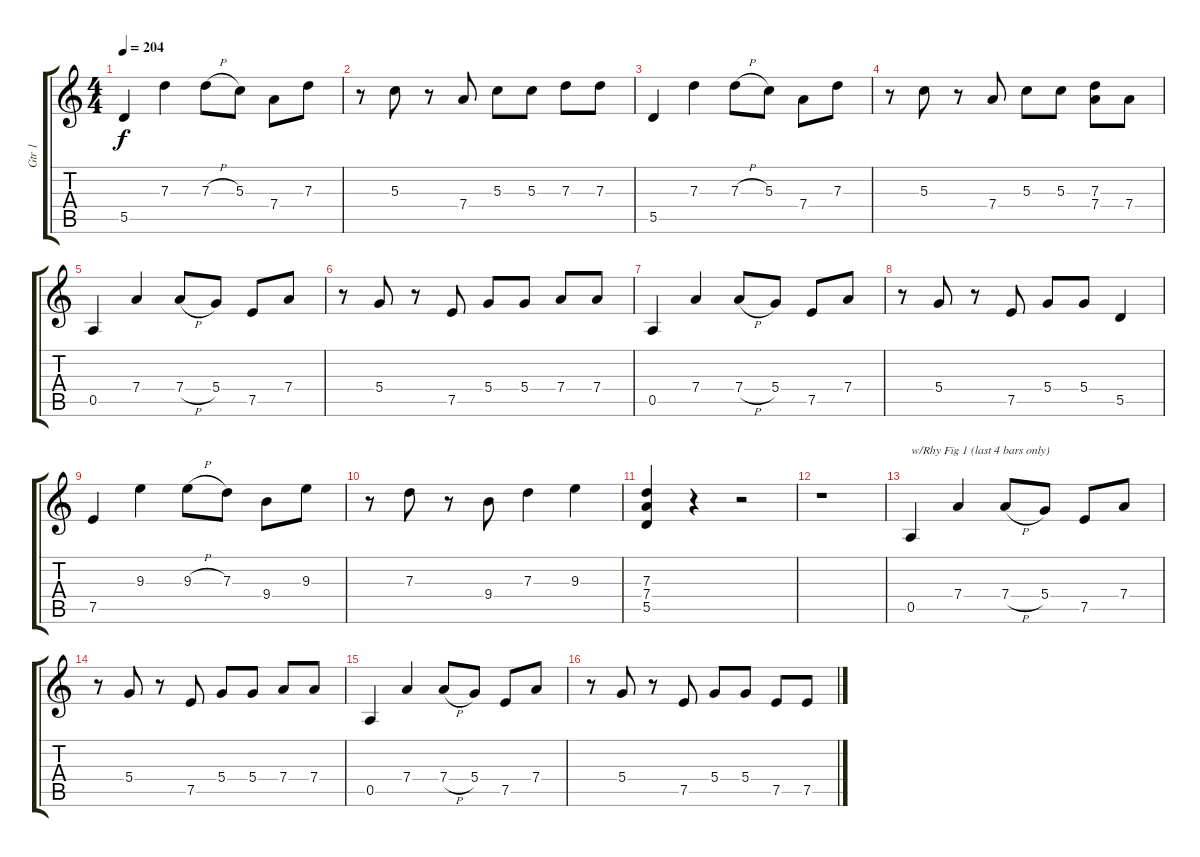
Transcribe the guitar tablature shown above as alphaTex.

\track ("Gtr 1" "Gtr 1") {instrument electricguitarmuted}
\staff {score tabs}
\tuning (E4 B3 G3 D3 A2 E2) {hide}
\ts (4 4)
\tempo 204
\clef g2
\ks c
5.5.4{dy f} 7.3.4 7.3{h}.8 5.3.8 7.4.8 7.3.8 |
r.8 5.3.8 r.8 7.4.8 5.3.8 5.3.8 7.3.8 7.3.8 |
5.5.4 7.3.4 7.3{h}.8 5.3.8 7.4.8 7.3.8 |
r.8 5.3.8 r.8 7.4.8 5.3.8 5.3.8 (7.3 7.4).8 7.4.8 |
0.5.4 7.4.4 7.4{h}.8 5.4.8 7.5.8 7.4.8 |
r.8 5.4.8 r.8 7.5.8 5.4.8 5.4.8 7.4.8 7.4.8 |
0.5.4 7.4.4 7.4{h}.8 5.4.8 7.5.8 7.4.8 |
r.8 5.4.8 r.8 7.5.8 5.4.8 5.4.8 5.5.4 |
7.5.4 9.3.4 9.3{h}.8 7.3.8 9.4.8 9.3.8 |
r.8 7.3.8 r.8 9.4.8 7.3.4 9.3.4 |
(7.3 7.4 5.5).4 r.4 r.2 |
r.1 |
0.5.4{txt "w/Rhy Fig 1 (last 4 bars only)"} 7.4.4 7.4{h}.8 5.4.8 7.5.8 7.4.8 |
r.8 5.4.8 r.8 7.5.8 5.4.8 5.4.8 7.4.8 7.4.8 |
0.5.4 7.4.4 7.4{h}.8 5.4.8 7.5.8 7.4.8 |
r.8 5.4.8 r.8 7.5.8 5.4.8 5.4.8 7.5.8 7.5.8
